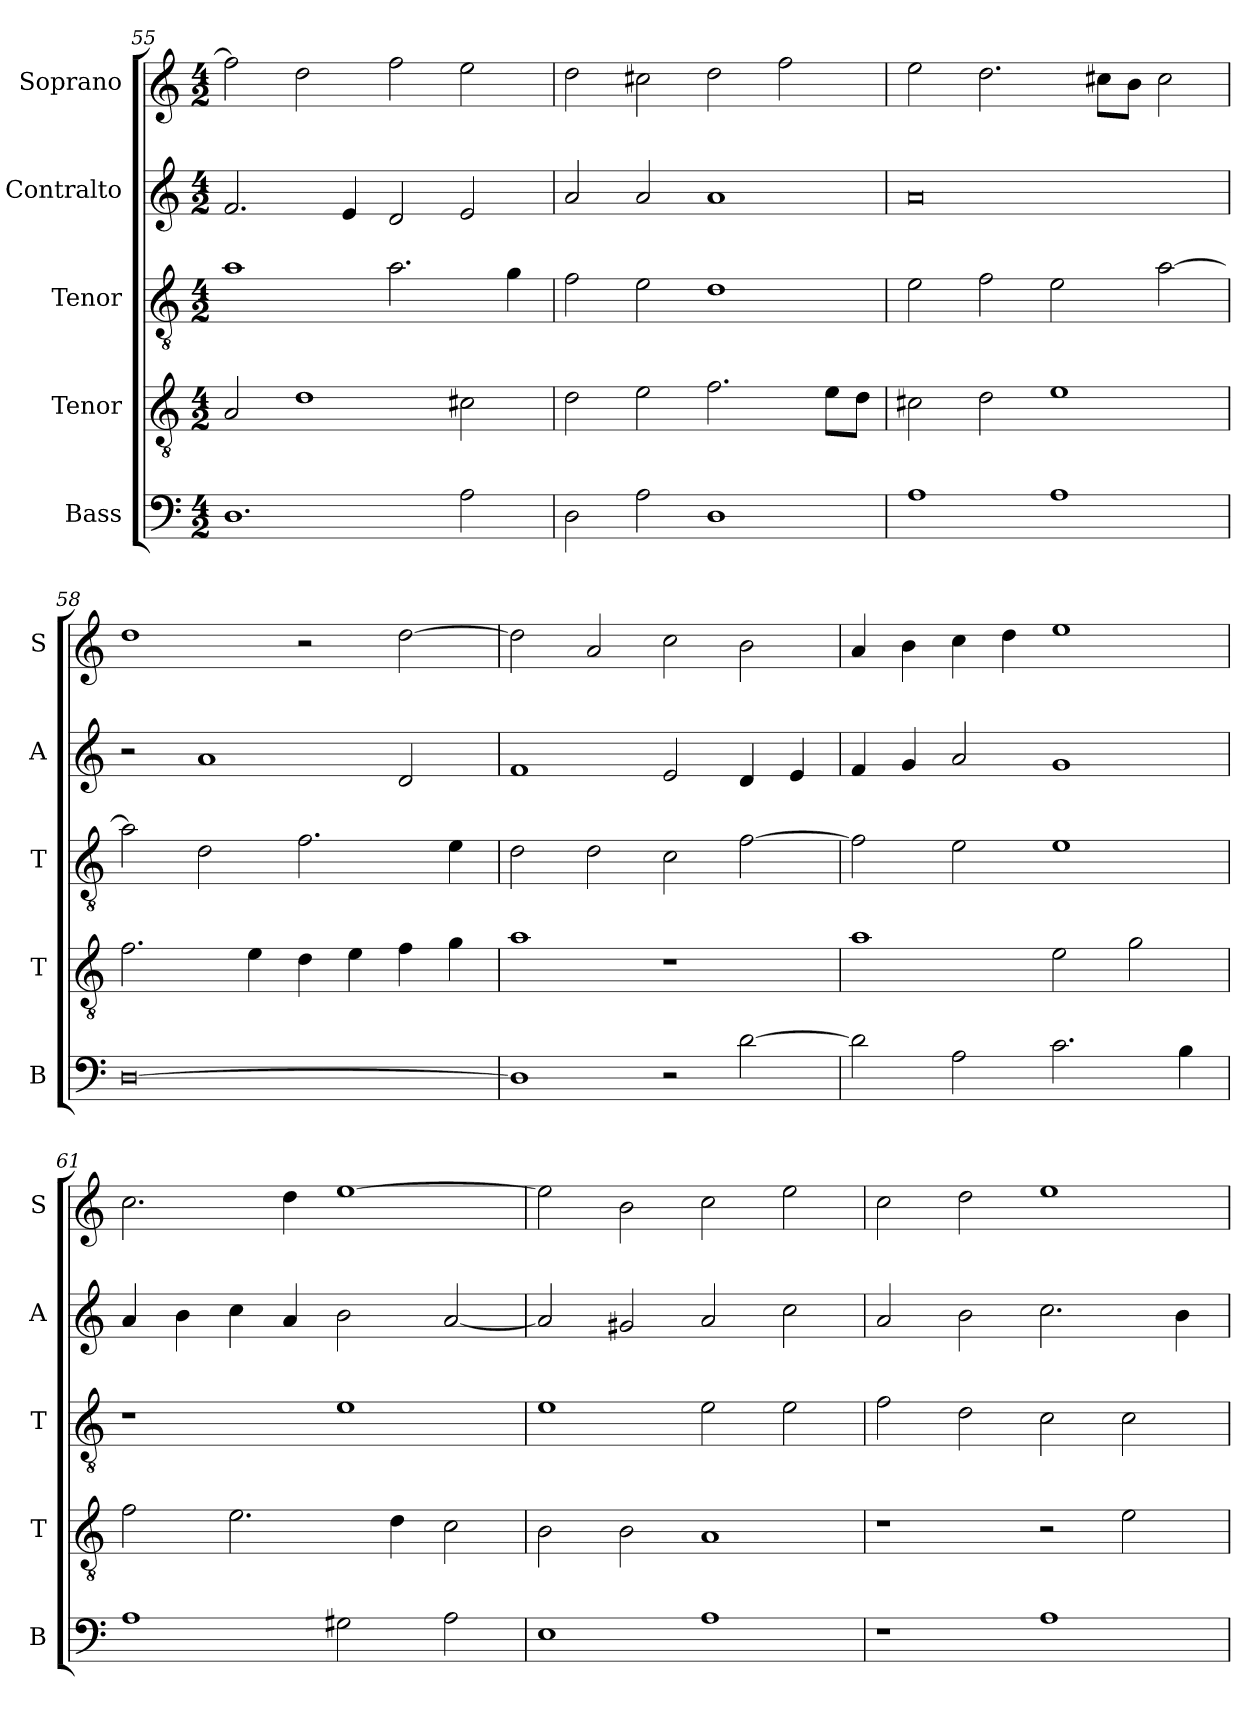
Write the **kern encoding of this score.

**kern	**kern	**kern	**kern	**kern
*part5	*part4	*part3	*part2	*part1
*staff5	*staff4	*staff3	*staff2	*staff1
*I"Bass	*I"Tenor	*I"Tenor	*I"Contralto	*I"Soprano
*I'B	*I'T	*I'T	*I'A	*I'S
*clefF4	*clefGv2	*clefGv2	*clefG2	*clefG2
*k[]	*k[]	*k[]	*k[]	*k[]
*A:aeo	*A:aeo	*A:aeo	*A:aeo	*A:aeo
*M4/2	*M4/2	*M4/2	*M4/2	*M4/2
=55	=55	=55	=55	=55
1.D	2A	1a	2.f	2ff]
.	1d	.	.	2dd
.	.	.	4e	.
.	.	2.a	2d	2ff
2A	2c#X	.	2e	2ee
.	.	4g	.	.
=56	=56	=56	=56	=56
2D	2d	2f	2a	2dd
2A	2e	2e	2a	2cc#X
1D	2.f	1d	1a	2dd
.	.	.	.	2ff
.	8e\L	.	.	.
.	8d\J	.	.	.
=57	=57	=57	=57	=57
1A	2c#X	2e	0a	2ee
.	2d	2f	.	2.dd
1A	1e	2e	.	.
.	.	.	.	8cc#X\L
.	.	.	.	8b\J
.	.	[2a	.	2cc#
=58	=58	=58	=58	=58
[0D	2.f	2a]	2r	1dd
.	.	2d	1a	.
.	4e	.	.	.
.	4d	2.f	.	2r
.	4e	.	.	.
.	4f	.	2d	[2dd
.	4g	4e	.	.
=59	=59	=59	=59	=59
1D]	1a	2d	1f	2dd]
.	.	2d	.	2a
2r	1r	2c	2e	2cc
[2d	.	[2f	4d	2b
.	.	.	4e	.
=60	=60	=60	=60	=60
2d]	1a	2f]	4f	4a
.	.	.	4g	4b
2A	.	2e	2a	4cc
.	.	.	.	4dd
2.c	2e	1e	1g	1ee
.	2g	.	.	.
4B	.	.	.	.
=61	=61	=61	=61	=61
1A	2f	1r	4a	2.cc
.	.	.	4b	.
.	2.e	.	4cc	.
.	.	.	4a	4dd
2G#X	.	1e	2b	[1ee
.	4d	.	.	.
2A	2c	.	[2a	.
=62	=62	=62	=62	=62
1E	2B	1e	2a]	2ee]
.	2B	.	2g#X	2b
1A	1A	2e	2a	2cc
.	.	2e	2cc	2ee
=63	=63	=63	=63	=63
1r	1r	2f	2a	2cc
.	.	2d	2b	2dd
1A	2r	2c	2.cc	1ee
.	2e	2c	.	.
.	.	.	4b	.
=	=	=	=	=
*-	*-	*-	*-	*-
